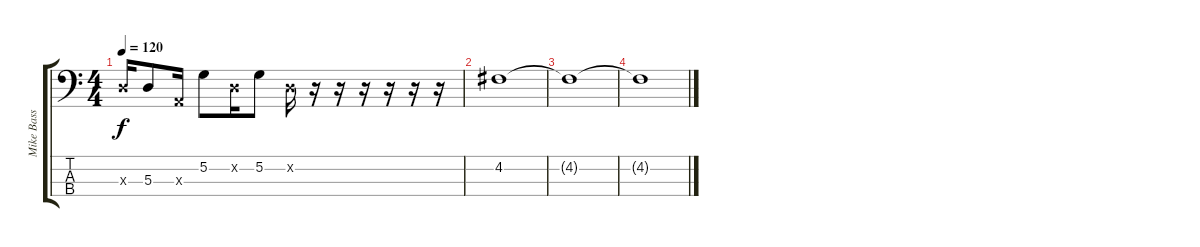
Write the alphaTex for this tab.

\track ("Mike Bass Left Bass" "Mike Bass ") {instrument electricbasspick}
\staff {score tabs}
\tuning (G2 D2 A1 E1) {hide}
\ts (4 4)
\tempo 120
\clef f4
\ks c
5.3{x}.16{dy f} 5.3.8 0.3{x}.16 5.2.8 0.2{x}.16 5.2.8 0.2{x}.16 r.16 r.16 r.16 r.16 r.16 r.16 |
4.2.1 |
4.2{t}.1 |
4.2{t}.1
